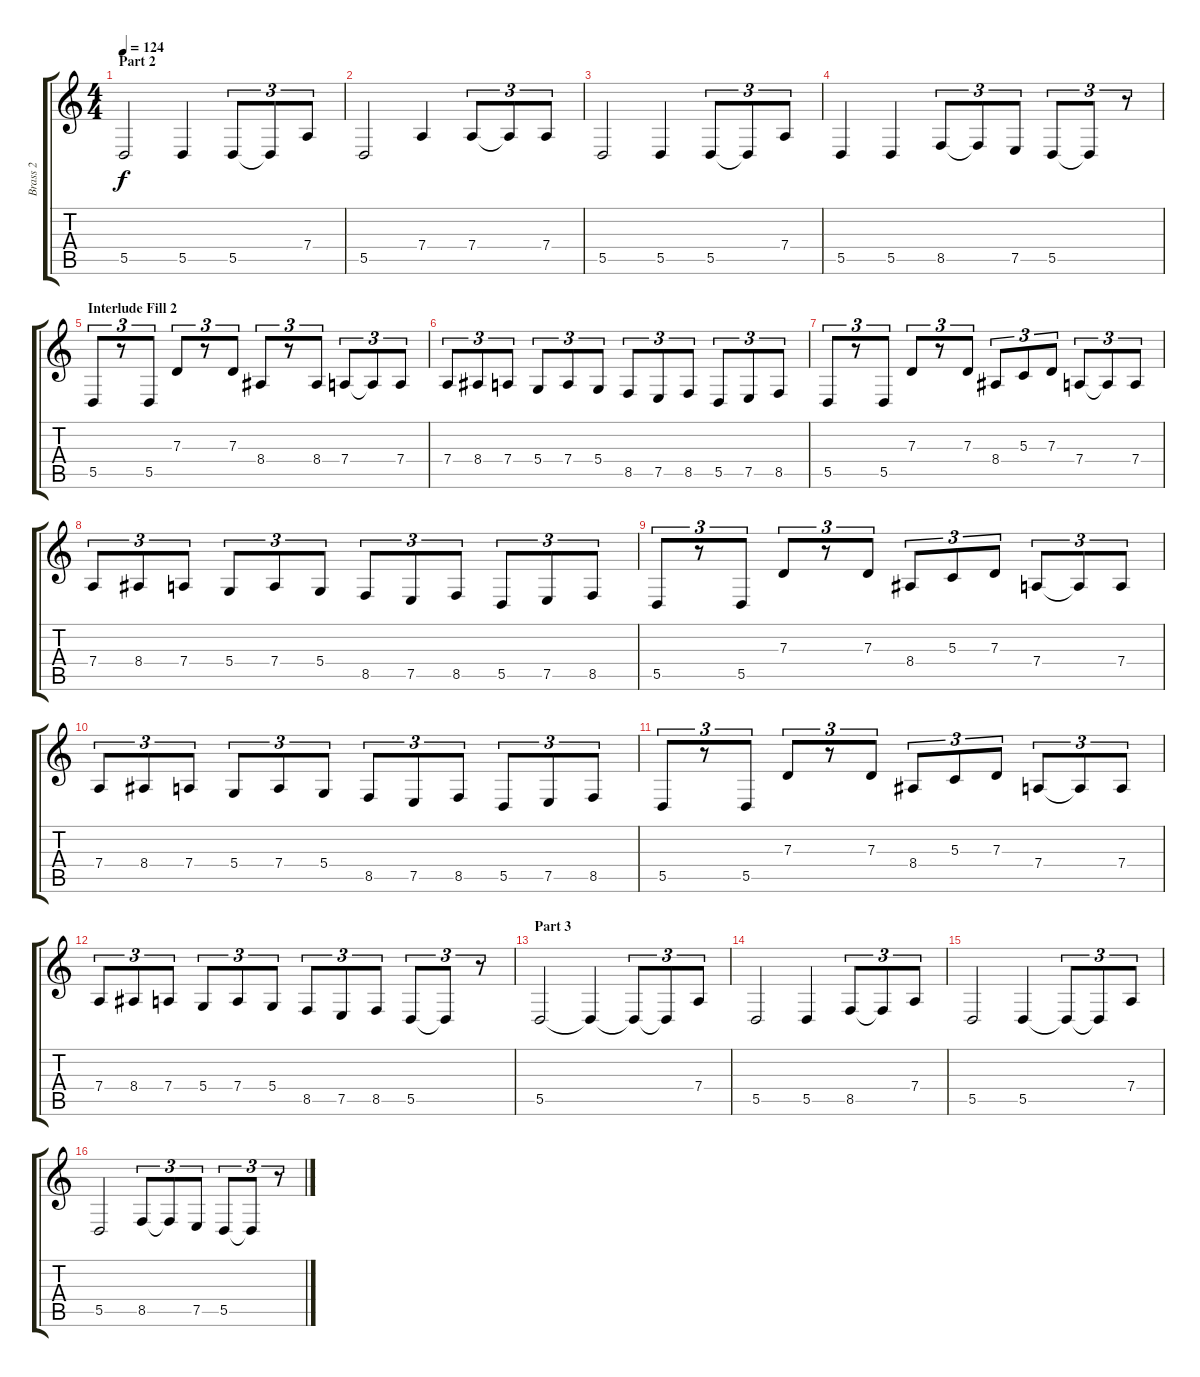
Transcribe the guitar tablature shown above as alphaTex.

\track ("Brass 2" "Brass 2") {instrument trombone}
\staff {score tabs}
\tuning (E4 B3 G3 D3 A2 E2) {hide}
\ts (4 4)
\section ("" "Part 2")
\tempo 124
\clef g2
\ks c
5.5.2{dy f volume 8} 5.5.4 5.5.8{tu (3 2)} 5.5{t}.8{tu (3 2)} 7.4.8{tu (3 2)} |
5.5.2 7.4.4 7.4.8{tu (3 2)} 7.4{t}.8{tu (3 2)} 7.4.8{tu (3 2)} |
5.5.2 5.5.4 5.5.8{tu (3 2)} 5.5{t}.8{tu (3 2)} 7.4.8{tu (3 2)} |
5.5.4 5.5.4 8.5.8{tu (3 2)} 8.5{t}.8{tu (3 2)} 7.5.8{tu (3 2)} 5.5.8{tu (3 2)} 5.5{t}.8{tu (3 2)} r.8{tu (3 2)} |
\section ("" "Interlude Fill 2")
5.5.8{tu (3 2) volume 10} r.8{tu (3 2)} 5.5.8{tu (3 2)} 7.3.8{tu (3 2)} r.8{tu (3 2)} 7.3.8{tu (3 2)} 8.4.8{tu (3 2)} r.8{tu (3 2)} 8.4.8{tu (3 2)} 7.4.8{tu (3 2)} 7.4{t}.8{tu (3 2)} 7.4.8{tu (3 2)} |
7.4.8{tu (3 2)} 8.4.8{tu (3 2)} 7.4.8{tu (3 2)} 5.4.8{tu (3 2)} 7.4.8{tu (3 2)} 5.4.8{tu (3 2)} 8.5.8{tu (3 2)} 7.5.8{tu (3 2)} 8.5.8{tu (3 2)} 5.5.8{tu (3 2)} 7.5.8{tu (3 2)} 8.5.8{tu (3 2)} |
5.5.8{tu (3 2)} r.8{tu (3 2)} 5.5.8{tu (3 2)} 7.3.8{tu (3 2)} r.8{tu (3 2)} 7.3.8{tu (3 2)} 8.4.8{tu (3 2)} 5.3.8{tu (3 2)} 7.3.8{tu (3 2)} 7.4.8{tu (3 2)} 7.4{t}.8{tu (3 2)} 7.4.8{tu (3 2)} |
7.4.8{tu (3 2)} 8.4.8{tu (3 2)} 7.4.8{tu (3 2)} 5.4.8{tu (3 2)} 7.4.8{tu (3 2)} 5.4.8{tu (3 2)} 8.5.8{tu (3 2)} 7.5.8{tu (3 2)} 8.5.8{tu (3 2)} 5.5.8{tu (3 2)} 7.5.8{tu (3 2)} 8.5.8{tu (3 2)} |
5.5.8{tu (3 2)} r.8{tu (3 2)} 5.5.8{tu (3 2)} 7.3.8{tu (3 2)} r.8{tu (3 2)} 7.3.8{tu (3 2)} 8.4.8{tu (3 2)} 5.3.8{tu (3 2)} 7.3.8{tu (3 2)} 7.4.8{tu (3 2)} 7.4{t}.8{tu (3 2)} 7.4.8{tu (3 2)} |
7.4.8{tu (3 2)} 8.4.8{tu (3 2)} 7.4.8{tu (3 2)} 5.4.8{tu (3 2)} 7.4.8{tu (3 2)} 5.4.8{tu (3 2)} 8.5.8{tu (3 2)} 7.5.8{tu (3 2)} 8.5.8{tu (3 2)} 5.5.8{tu (3 2)} 7.5.8{tu (3 2)} 8.5.8{tu (3 2)} |
5.5.8{tu (3 2)} r.8{tu (3 2)} 5.5.8{tu (3 2)} 7.3.8{tu (3 2)} r.8{tu (3 2)} 7.3.8{tu (3 2)} 8.4.8{tu (3 2)} 5.3.8{tu (3 2)} 7.3.8{tu (3 2)} 7.4.8{tu (3 2)} 7.4{t}.8{tu (3 2)} 7.4.8{tu (3 2)} |
7.4.8{tu (3 2)} 8.4.8{tu (3 2)} 7.4.8{tu (3 2)} 5.4.8{tu (3 2)} 7.4.8{tu (3 2)} 5.4.8{tu (3 2)} 8.5.8{tu (3 2)} 7.5.8{tu (3 2)} 8.5.8{tu (3 2)} 5.5.8{tu (3 2)} 5.5{t}.8{tu (3 2)} r.8{tu (3 2)} |
\section ("" "Part 3")
5.5.2{volume 8} 5.5{t}.4 5.5{t}.8{tu (3 2)} 5.5{t}.8{tu (3 2)} 7.4.8{tu (3 2)} |
5.5.2 5.5.4 8.5.8{tu (3 2)} 8.5{t}.8{tu (3 2)} 7.4.8{tu (3 2)} |
5.5.2 5.5.4 5.5{t}.8{tu (3 2)} 5.5{t}.8{tu (3 2)} 7.4.8{tu (3 2)} |
5.5.2 8.5.8{tu (3 2)} 8.5{t}.8{tu (3 2)} 7.5.8{tu (3 2)} 5.5.8{tu (3 2)} 5.5{t}.8{tu (3 2)} r.8{tu (3 2)}
